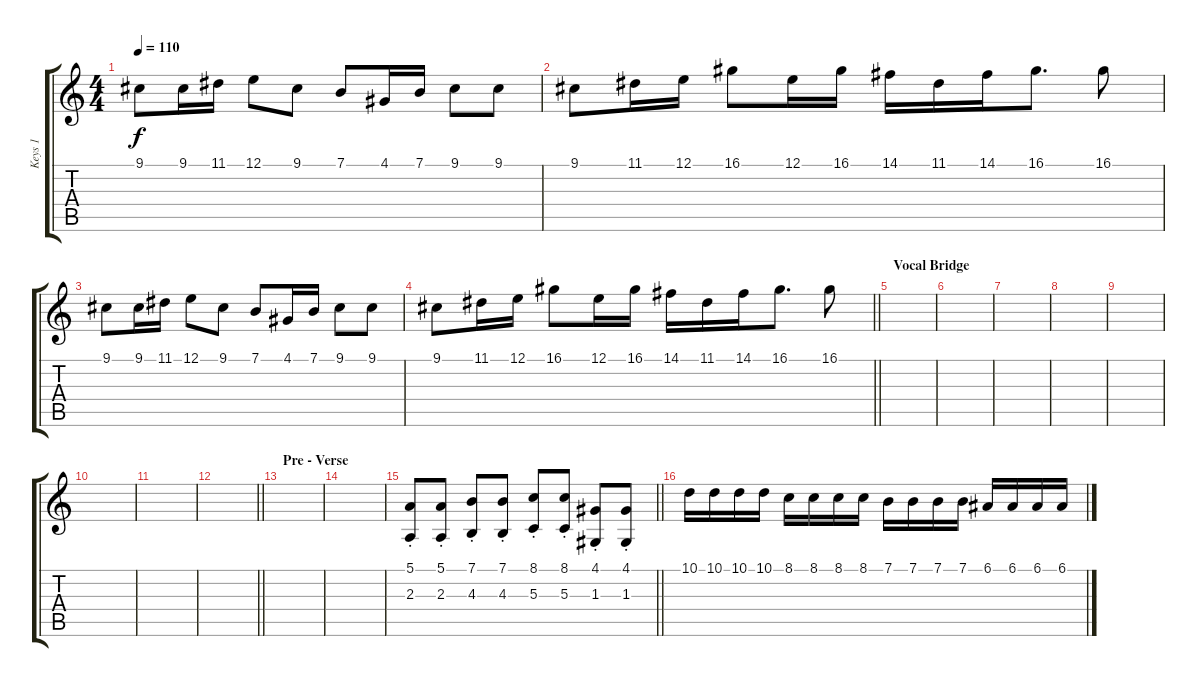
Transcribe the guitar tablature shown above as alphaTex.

\track ("Keys 1" "Keys 1") {instrument frenchhorn}
\staff {score tabs}
\tuning (E4 B3 G3 D3 A2 E2) {hide}
\ts (4 4)
\tempo 110
\clef g2
\ks c
9.1.8{dy f instrument frenchhorn} 9.1.16 11.1.16 12.1.8 9.1.8 7.1.8 4.1.16 7.1.16 9.1.8 9.1.8 |
9.1.8 11.1.16 12.1.16 16.1.8 12.1.16 16.1.16 14.1.16 11.1.16 14.1.16 16.1.8{d} 16.1.8 |
9.1.8{instrument frenchhorn} 9.1.16 11.1.16 12.1.8 9.1.8 7.1.8 4.1.16 7.1.16 9.1.8 9.1.8 |
\barLineRight lightlight
9.1.8 11.1.16 12.1.16 16.1.8 12.1.16 16.1.16 14.1.16 11.1.16 14.1.16 16.1.8{d} 16.1.8 |
\section ("" "Vocal Bridge")
|
|
|
|
|
|
|
\barLineRight lightlight
|
\section ("" "Pre - Verse ")
|
|
\barLineRight lightlight
(5.1{st} 2.3{st}).8 (5.1{st} 2.3{st}).8 (7.1{st} 4.3{st}).8 (7.1{st} 4.3{st}).8 (8.1{st} 5.3{st}).8 (8.1{st} 5.3{st}).8 (4.1{st} 1.3{st}).8 (4.1{st} 1.3{st}).8 |
10.1.16 10.1.16 10.1.16 10.1.16 8.1.16 8.1.16 8.1.16 8.1.16 7.1.16 7.1.16 7.1.16 7.1.16 6.1.16 6.1.16 6.1.16 6.1.16
